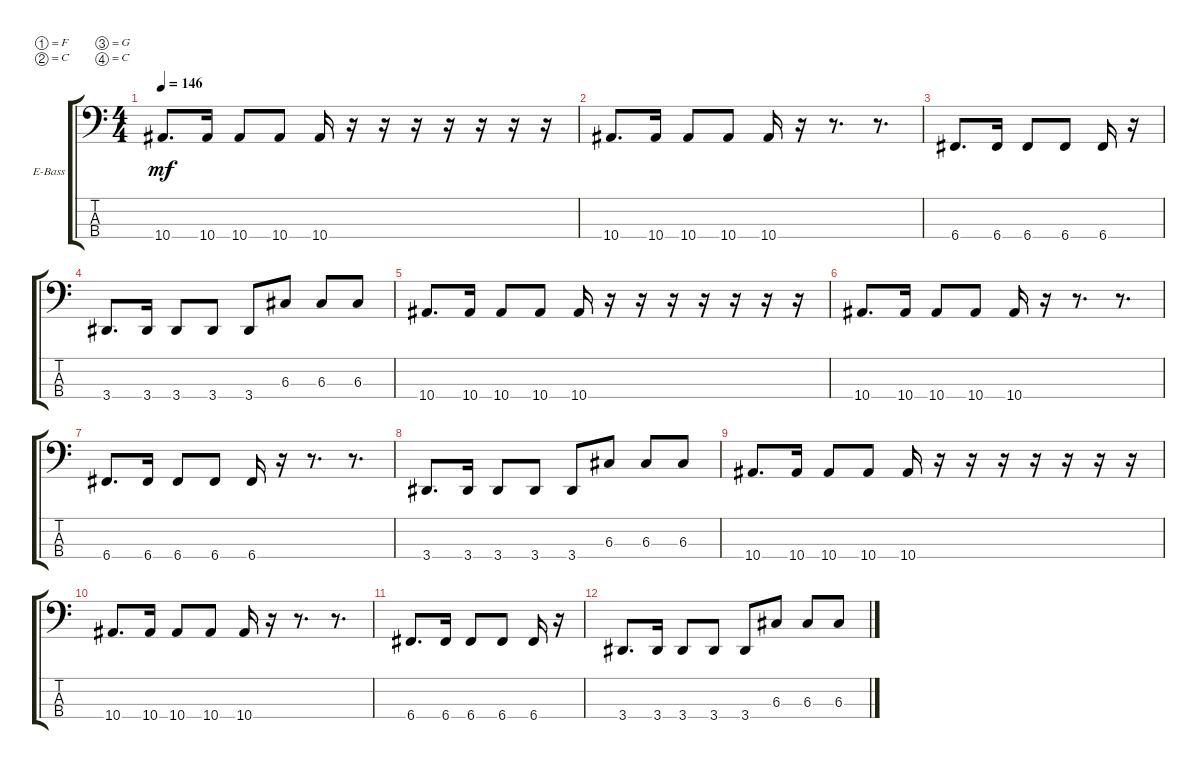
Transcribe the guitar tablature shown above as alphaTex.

\defaultSystemsLayout 4
\bracketExtendMode groupsimilarinstruments
\firstSystemTrackNameOrientation horizontal
\otherSystemsTrackNameOrientation horizontal
\track ("Bass" "E-Bass") {instrument electricbassfinger}
\staff {score tabs}
\tuning (F2 C2 G1 C1)
\ts (4 4)
\tempo 146
\clef f4
\ks c
10.4.8{d dy mf} 10.4.16 10.4.8 10.4.8 10.4.16 r.16 r.16 r.16 r.16 r.16 r.16 r.16 |
10.4.8{d} 10.4.16 10.4.8 10.4.8 10.4.16 r.16 r.8{d} r.8{d} |
6.4.8{d} 6.4.16 6.4.8 6.4.8 6.4.16 r.16 |
3.4.8{d} 3.4.16 3.4.8 3.4.8 3.4.8 6.3.8 6.3.8 6.3.8 |
10.4.8{d} 10.4.16 10.4.8 10.4.8 10.4.16 r.16 r.16 r.16 r.16 r.16 r.16 r.16 |
10.4.8{d} 10.4.16 10.4.8 10.4.8 10.4.16 r.16 r.8{d} r.8{d} |
6.4.8{d} 6.4.16 6.4.8 6.4.8 6.4.16 r.16 r.8{d} r.8{d} |
3.4.8{d} 3.4.16 3.4.8 3.4.8 3.4.8 6.3.8 6.3.8 6.3.8 |
10.4.8{d} 10.4.16 10.4.8 10.4.8 10.4.16 r.16 r.16 r.16 r.16 r.16 r.16 r.16 |
10.4.8{d} 10.4.16 10.4.8 10.4.8 10.4.16 r.16 r.8{d} r.8{d} |
6.4.8{d} 6.4.16 6.4.8 6.4.8 6.4.16 r.16 |
3.4.8{d} 3.4.16 3.4.8 3.4.8 3.4.8 6.3.8 6.3.8 6.3.8
